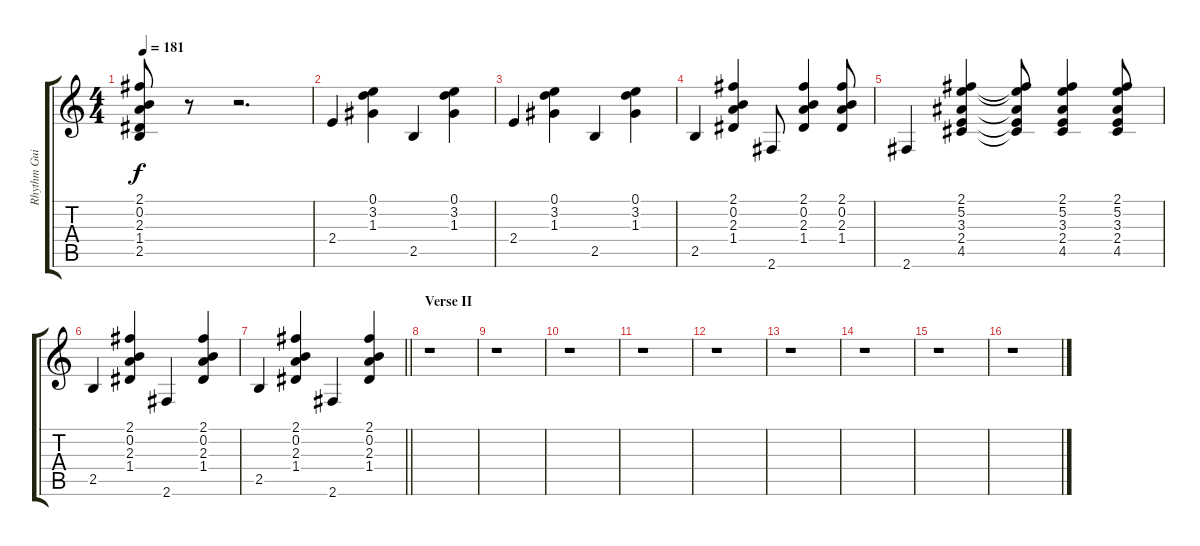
\track ("Rhythm Guitar" "Rhythm Gui") {instrument electricguitarclean}
\staff {score tabs}
\tuning (E4 B3 G3 D3 A2 E2) {hide}
\ts (4 4)
\tempo 181
\clef g2
\ks c
(2.1 0.2 2.3 1.4 2.5).8{dy f} r.8 r.2{d} |
2.4.4 (0.1 3.2 1.3).4 2.5.4 (0.1 3.2 1.3).4 |
2.4.4 (0.1 3.2 1.3).4 2.5.4 (0.1 3.2 1.3).4 |
2.5.4 (2.1 0.2 2.3 1.4).4 2.6.8 (2.1 0.2 2.3 1.4).4 (2.1 0.2 2.3 1.4).8 |
2.6.4 (2.1 5.2 3.3 2.4 4.5).4 (2.1{t} 5.2{t} 3.3{t} 2.4{t} 4.5{t}).8 (2.1 5.2 3.3 2.4 4.5).4 (2.1 5.2 3.3 2.4 4.5).8 |
2.5.4 (2.1 0.2 2.3 1.4).4 2.6.4 (2.1 0.2 2.3 1.4).4 |
\barLineRight lightlight
2.5.4 (2.1 0.2 2.3 1.4).4 2.6.4 (2.1 0.2 2.3 1.4).4 |
\section ("" "Verse II")
r.1 |
r.1 |
r.1 |
r.1 |
r.1 |
r.1 |
r.1 |
r.1 |
r.1
